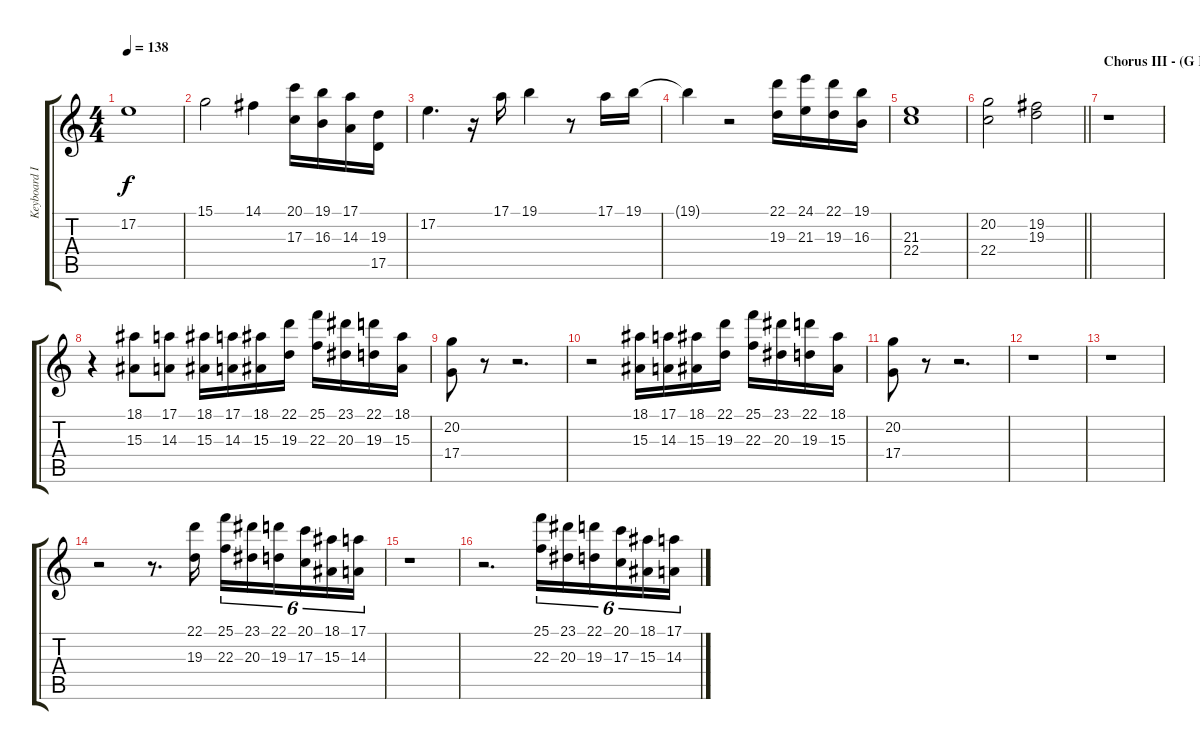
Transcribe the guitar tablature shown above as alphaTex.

\track ("Keyboard II" "Keyboard I") {instrument synthstrings1}
\staff {score tabs}
\tuning (E4 B3 G3 D3 A2 E2) {hide}
\ts (4 4)
\tempo 138
\clef g2
\ks c
17.2.1{dy f} |
15.1.2 14.1.4 (20.1 17.3).16 (19.1 16.3).16 (17.1 14.3).16 (19.3 17.5).16 |
17.2.4{d} r.16 17.1.16 19.1.4 r.8 17.1.16 19.1.16 |
19.1{t}.4 r.2 (22.1 19.3).16 (24.1 21.3).16 (22.1 19.3).16 (19.1 16.3).16 |
(21.3 22.4).1 |
\barLineRight lightlight
(20.2 22.4).2 (19.2 19.3).2 |
\section ("" "Chorus III - (G Key)")
r.1 |
r.4 (18.1 15.3).8 (17.1 14.3).8 (18.1 15.3).16 (17.1 14.3).16 (18.1 15.3).16 (22.1 19.3).16 (25.1 22.3).16 (23.1 20.3).16 (22.1 19.3).16 (18.1 15.3).16 |
(20.2 17.4).8 r.8 r.2{d} |
r.2 (18.1 15.3).16 (17.1 14.3).16 (18.1 15.3).16 (22.1 19.3).16 (25.1 22.3).16 (23.1 20.3).16 (22.1 19.3).16 (18.1 15.3).16 |
(20.2 17.4).8 r.8 r.2{d} |
r.1 |
r.1 |
r.2 r.8{d} (22.1 19.3).16 (25.1 22.3).16{tu (6 4)} (23.1 20.3).16{tu (6 4)} (22.1 19.3).16{tu (6 4)} (20.1 17.3).16{tu (6 4)} (18.1 15.3).16{tu (6 4)} (17.1 14.3).16{tu (6 4)} |
r.1 |
r.2{d} (25.1 22.3).16{tu (6 4)} (23.1 20.3).16{tu (6 4)} (22.1 19.3).16{tu (6 4)} (20.1 17.3).16{tu (6 4)} (18.1 15.3).16{tu (6 4)} (17.1 14.3).16{tu (6 4)}
